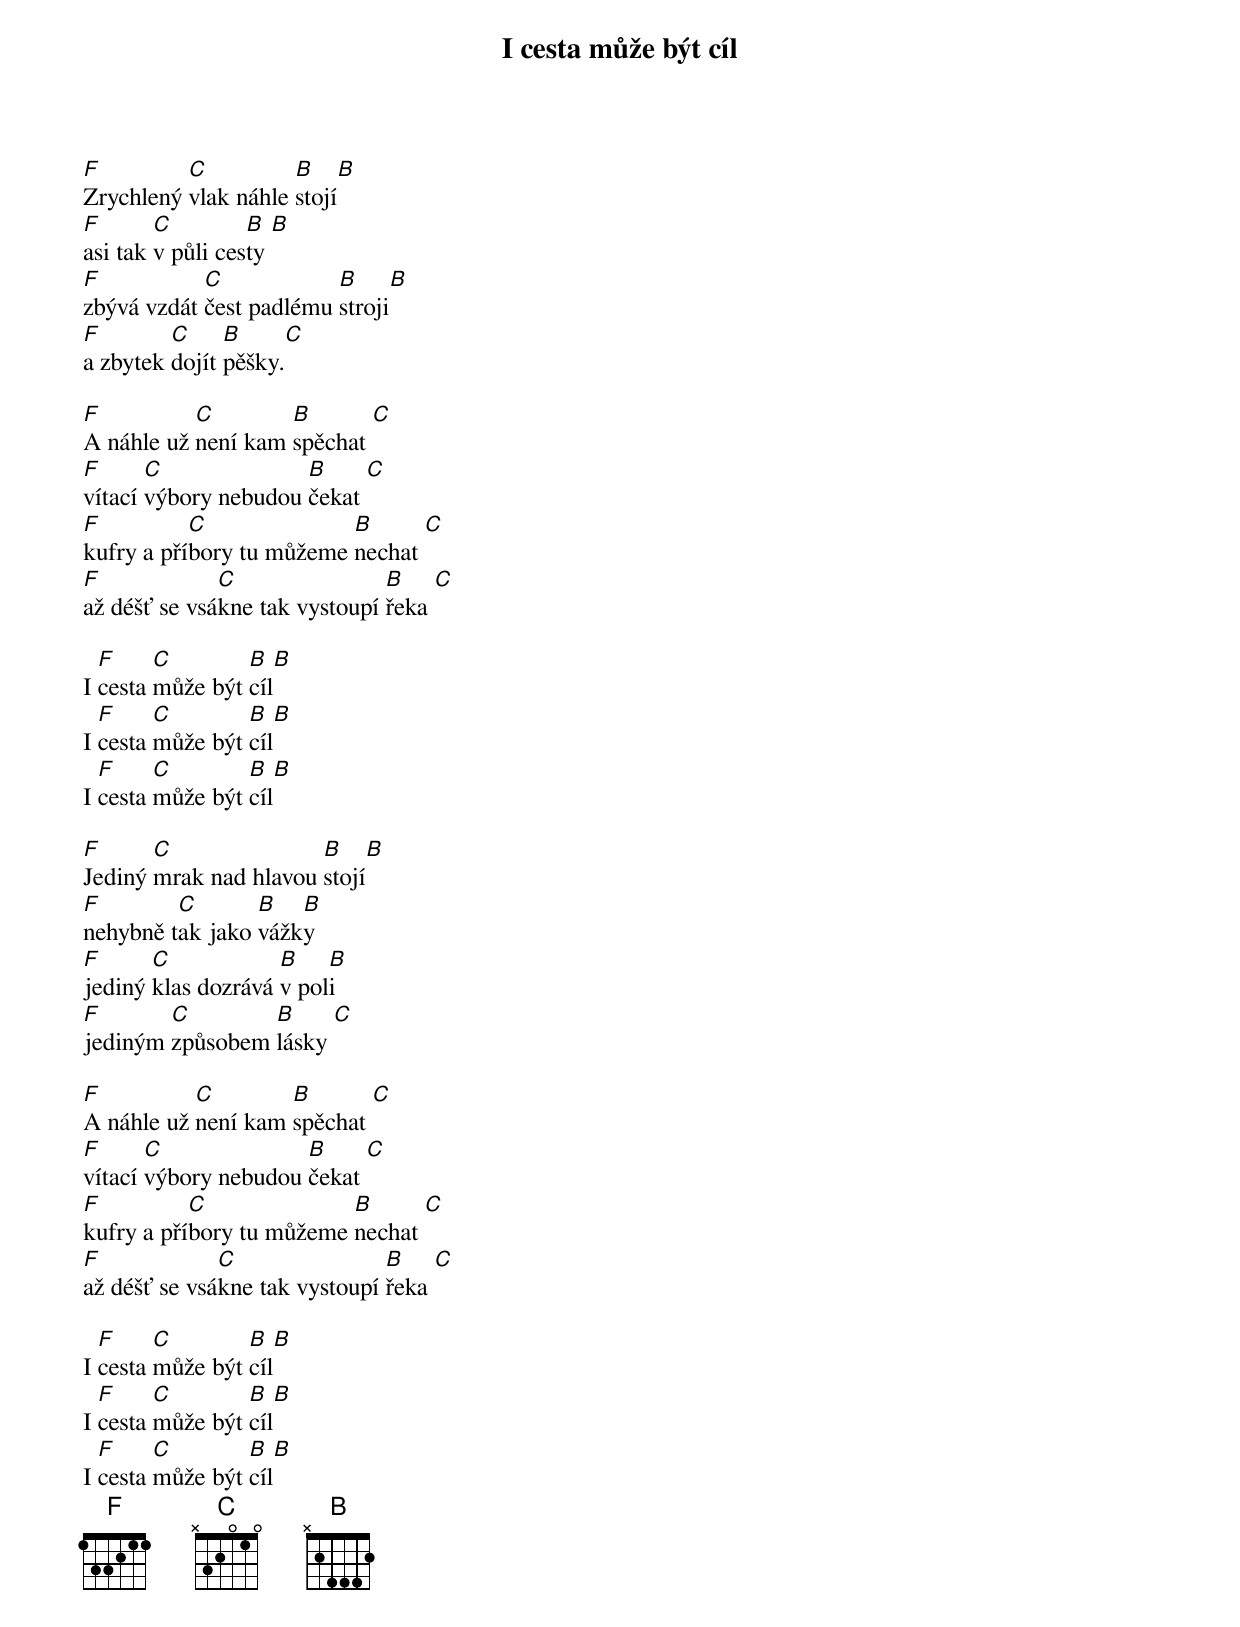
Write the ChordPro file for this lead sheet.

{title: I cesta může být cíl}
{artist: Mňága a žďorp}

[F]Zrychlený [C]vlak náhle [B]stojí[B]
[F]asi tak [C]v půli ces[B]ty [B]
[F]zbývá vzdát [C]čest padlému [B]stroji[B]
[F]a zbytek [C]dojít [B]pěšky.[C]

[F]A náhle už [C]není kam [B]spěchat [C]
[F]vítací [C]výbory nebudou [B]čekat [C]
[F]kufry a pří[C]bory tu můžeme [B]nechat [C]
[F]až déšť se vsá[C]kne tak vystoupí [B]řeka [C]

I [F]cesta [C]může být [B]cíl[B]
I [F]cesta [C]může být [B]cíl[B]
I [F]cesta [C]může být [B]cíl[B]

[F]Jediný [C]mrak nad hlavou [B]stojí[B]
[F]nehybně t[C]ak jako [B]vážk[B]y
[F]jediný [C]klas dozrává [B]v pol[B]i
[F]jediným [C]způsobem [B]lásky [C]

[F]A náhle už [C]není kam [B]spěchat [C]
[F]vítací [C]výbory nebudou [B]čekat [C]
[F]kufry a pří[C]bory tu můžeme [B]nechat [C]
[F]až déšť se vsá[C]kne tak vystoupí [B]řeka [C]

I [F]cesta [C]může být [B]cíl[B]
I [F]cesta [C]může být [B]cíl[B]
I [F]cesta [C]může být [B]cíl[B]
